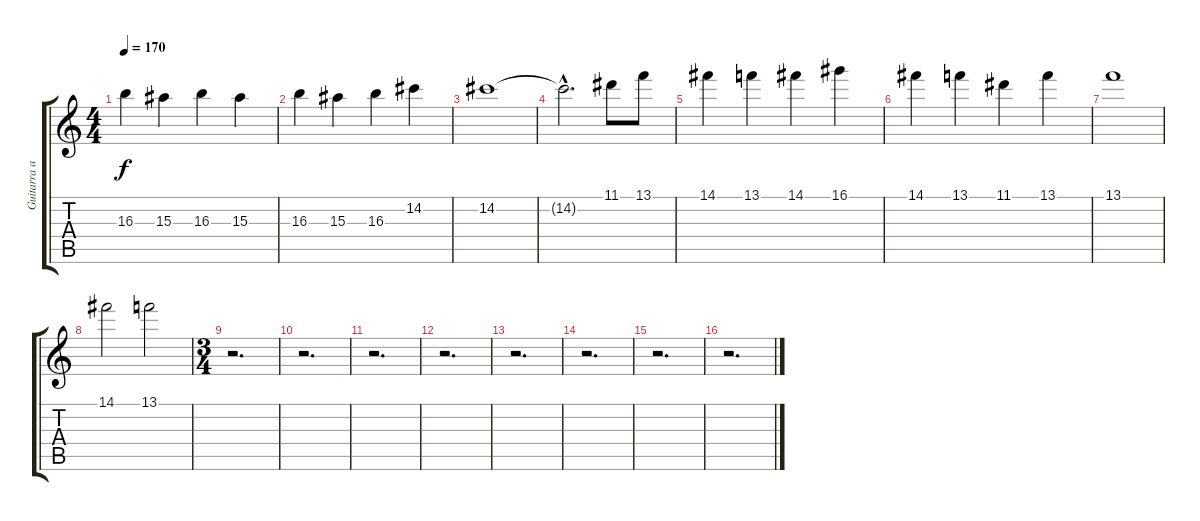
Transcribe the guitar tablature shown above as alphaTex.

\track ("Guitarra adicional 2" "Guitarra a") {instrument overdrivenguitar}
\staff {score tabs}
\tuning (E4 B3 G3 D3 A2 D2) {hide}
\ts (4 4)
\tempo 170
\clef g2
\ks c
16.3.4{dy f} 15.3.4 16.3.4 15.3.4 |
16.3.4 15.3.4 16.3.4 14.2.4 |
14.2.1 |
14.2{hac t}.2{d} 11.1.8 13.1.8 |
14.1.4 13.1.4 14.1.4 16.1.4 |
14.1.4 13.1.4 11.1.4 13.1.4 |
13.1.1 |
14.1.2 13.1.2 |
\ts (3 4)
r.2{d} |
r.2{d} |
r.2{d} |
r.2{d} |
r.2{d} |
r.2{d} |
r.2{d} |
r.2{d}
